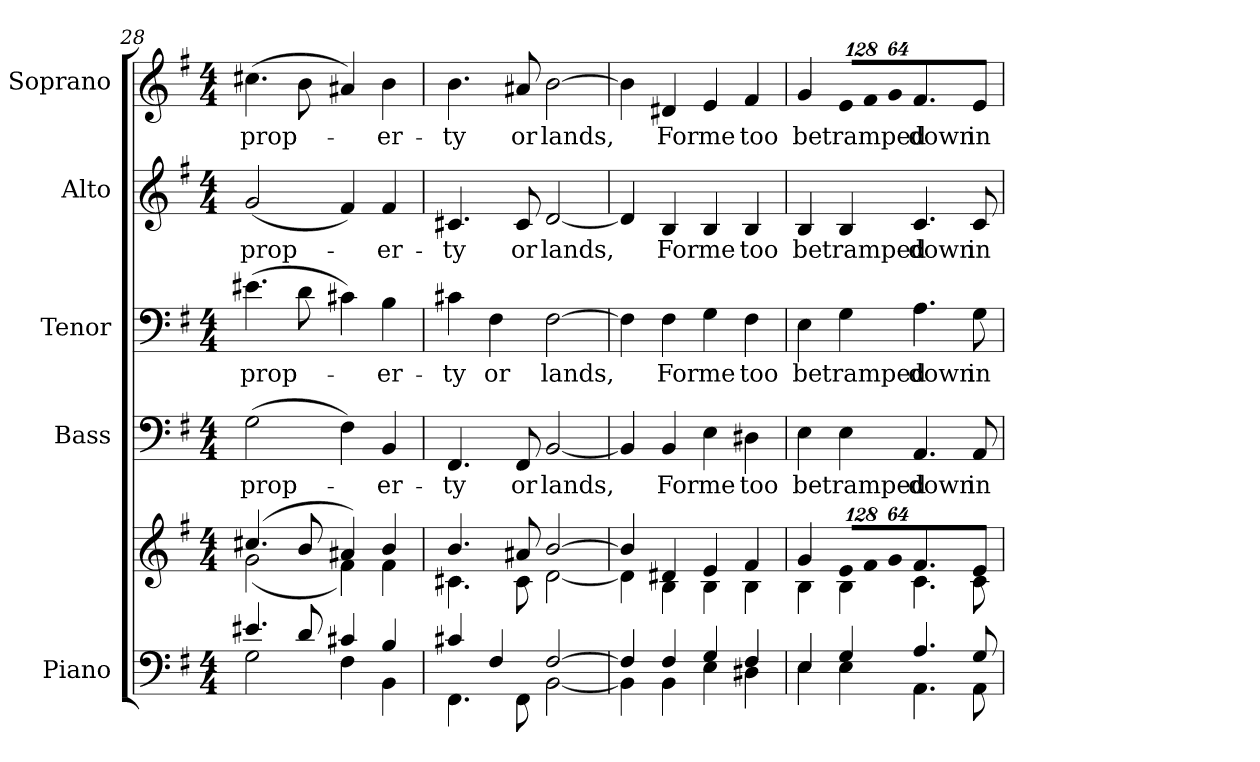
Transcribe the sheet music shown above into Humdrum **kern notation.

**kern	**kern	**kern	**text	**kern	**text	**kern	**text	**kern	**text
*part5	*part5	*part4	*part4	*part3	*part3	*part2	*part2	*part1	*part1
*staff6	*staff5	*staff4	*staff4	*staff3	*staff3	*staff2	*staff2	*staff1	*staff1
*I"Piano	*	*I"Bass	*	*I"Tenor	*	*I"Alto	*	*I"Soprano	*
*I'Pno.	*	*I'B.	*	*I'T.	*	*I'A.	*	*I'S.	*
!!LO:PB:g=z
*clefF4	*clefG2	*clefF4	*	*clefF4	*	*clefG2	*	*clefG2	*
*k[f#]	*k[f#]	*k[f#]	*	*k[f#]	*	*k[f#]	*	*k[f#]	*
*G:	*G:	*G:	*	*G:	*	*G:	*	*G:	*
*M4/4	*M4/4	*M4/4	*	*M4/4	*	*M4/4	*	*M4/4	*
=28	=28	=28	=28	=28	=28	=28	=28	=28	=28
*^	*^	*	*	*	*	*	*	*	*
!	!	!	!	!	!LO:LY:b:color=#000000	!	!	!	!	!	!
!	!	!	!	!	!	!	!LO:LY:b:color=#000000	!	!	!	!
!	!	!	!	!	!	!	!	!	!LO:LY:b:color=#000000	!	!
!	!	!	!	!	!	!	!	!	!	!	!LO:LY:b:color=#000000
4.e#Xi/	2Gi\	(4.cc#Xi/	(2gi\	(2Gi\	prop-	(4.e#Xi\	prop-	(2gi/	prop-	(4.cc#Xi\	prop-
8di/	.	8bi/	.	.	.	8di\	.	.	.	8bi\	.
4c#Xi/	4F#i\	4a#Xi/)	4f#i\)	4F#i\)	.	4c#Xi\)	.	4f#i/)	.	4a#Xi/)	.
!	!	!	!	!	!LO:LY:b:color=#000000	!	!	!	!	!	!
!	!	!	!	!	!	!	!LO:LY:b:color=#000000	!	!	!	!
!	!	!	!	!	!	!	!	!	!LO:LY:b:color=#000000	!	!
!	!	!	!	!	!	!	!	!	!	!	!LO:LY:b:color=#000000
4Bi/	4BBi\	4bi/	4f#i\	4BBi/	-er-	4Bi\	-er-	4f#i/	-er-	4bi\	-er-
=29	=29	=29	=29	=29	=29	=29	=29	=29	=29	=29	=29
!	!	!	!	!	!LO:LY:b:color=#000000	!	!	!	!	!	!
!	!	!	!	!	!	!	!LO:LY:b:color=#000000	!	!	!	!
!	!	!	!	!	!	!	!	!	!LO:LY:b:color=#000000	!	!
!	!	!	!	!	!	!	!	!	!	!	!LO:LY:b:color=#000000
4c#Xi/	4.FF#i\	4.bi/	4.c#Xi\	4.FF#i/	-ty	4c#Xi\	-ty	4.c#Xi/	-ty	4.bi\	-ty
!	!	!	!	!	!	!	!LO:LY:b:color=#000000	!	!	!	!
4F#i/	.	.	.	.	.	4F#i\	or	.	.	.	.
!	!	!	!	!	!LO:LY:b:color=#000000	!	!	!	!	!	!
!	!	!	!	!	!	!	!	!	!LO:LY:b:color=#000000	!	!
!	!	!	!	!	!	!	!	!	!	!	!LO:LY:b:color=#000000
.	8FF#i\	8a#Xi/	8c#i\	8FF#i/	or	.	.	8c#i/	or	8a#Xi/	or
!	!	!	!	!	!LO:LY:b:color=#000000	!	!	!	!	!	!
!	!	!	!	!	!	!	!LO:LY:b:color=#000000	!	!	!	!
!	!	!	!	!	!	!	!	!	!LO:LY:b:color=#000000	!	!
!	!	!	!	!	!	!	!	!	!	!	!LO:LY:b:color=#000000
[>2F#i/	[<2BBi\	[>2bi/	[<2di\	[<2BBi/	lands,	[>2F#i\	lands,	[<2di/	lands,	[>2bi\	lands,
!!LO:PB:g=z
=30	=30	=30	=30	=30	=30	=30	=30	=30	=30	=30	=30
4F#i/]	4BBi\]	4bi/]	4di\]	4BBi/]	.	4F#i\]	.	4di/]	.	4bi\]	.
!	!	!	!	!	!LO:LY:b:color=#000000	!	!	!	!	!	!
!	!	!	!	!	!	!	!LO:LY:b:color=#000000	!	!	!	!
!	!	!	!	!	!	!	!	!	!LO:LY:b:color=#000000	!	!
!	!	!	!	!	!	!	!	!	!	!	!LO:LY:b:color=#000000
4F#i/	4BBi\	4d#Xi/	4Bi\	4BBi/	For	4F#i\	For	4Bi/	For	4d#Xi/	For
!	!	!	!	!	!LO:LY:b:color=#000000	!	!	!	!	!	!
!	!	!	!	!	!	!	!LO:LY:b:color=#000000	!	!	!	!
!	!	!	!	!	!	!	!	!	!LO:LY:b:color=#000000	!	!
!	!	!	!	!	!	!	!	!	!	!	!LO:LY:b:color=#000000
4Gi/	4Ei\	4ei/	4Bi\	4Ei\	me	4Gi\	me	4Bi/	me	4ei/	me
!	!	!	!	!	!LO:LY:b:color=#000000	!	!	!	!	!	!
!	!	!	!	!	!	!	!LO:LY:b:color=#000000	!	!	!	!
!	!	!	!	!	!	!	!	!	!LO:LY:b:color=#000000	!	!
!	!	!	!	!	!	!	!	!	!	!	!LO:LY:b:color=#000000
4F#i/	4D#Xi\	4f#i/	4Bi\	4D#Xi\	too	4F#i\	too	4Bi/	too	4f#i/	too
=31	=31	=31	=31	=31	=31	=31	=31	=31	=31	=31	=31
!	!	!	!	!	!LO:LY:b:color=#000000	!	!	!	!	!	!
!	!	!	!	!	!	!	!LO:LY:b:color=#000000	!	!	!	!
!	!	!	!	!	!	!	!	!	!LO:LY:b:color=#000000	!	!
!	!	!	!	!	!	!	!	!	!	!	!LO:LY:b:color=#000000
4Ei/	4Ei\	4gi/	4Bi\	4Ei\	be	4Ei\	be	4Bi/	be	4gi/	be
*	*	*Xbrackettup	*	*	*	*	*	*	*	*	*
!	!	!LO:N:vis=8	!	!	!	!	!	!	!	!	!
!	!	!	!	!	!LO:LY:b:color=#000000	!	!	!	!	!	!
!	!	!	!	!	!	!	!LO:LY:b:color=#000000	!	!	!	!
!	!	!	!	!	!	!	!	!	!LO:LY:b:color=#000000	!	!
*	*	*	*	*	*	*	*	*	*	*Xbrackettup	*
!	!	!	!	!	!	!	!	!	!	!LO:N:vis=8	!
!	!	!	!	!	!	!	!	!	!	!	!LO:LY:b:color=#000000
4Gi/	4Ei\	1024%85ei/L	4Bi\	4Ei\	tramped	4Gi\	tramped	4Bi/	tramped	1024%85ei/L	tramped
!	!	!LO:N:vis=8	!	!	!	!	!	!	!	!LO:N:vis=8	!
.	.	1024%85f#i/	.	.	.	.	.	.	.	1024%85f#i/	.
!	!	!LO:N:vis=8	!	!	!	!	!	!	!	!LO:N:vis=8	!
.	.	512%43gi/J	.	.	.	.	.	.	.	512%43gi/J	.
!	!	!	!	!	!LO:LY:b:color=#000000	!	!	!	!	!	!
!	!	!	!	!	!	!	!LO:LY:b:color=#000000	!	!	!	!
!	!	!	!	!	!	!	!	!	!LO:LY:b:color=#000000	!	!
!	!	!	!	!	!	!	!	!	!	!	!LO:LY:b:color=#000000
4.Ai/	4.AAi\	4.f#i/	4.ci\	4.AAi/	down	4.Ai\	down	4.ci/	down	4.f#i/	down
!	!	!	!	!	!LO:LY:b:color=#000000	!	!	!	!	!	!
!	!	!	!	!	!	!	!LO:LY:b:color=#000000	!	!	!	!
!	!	!	!	!	!	!	!	!	!LO:LY:b:color=#000000	!	!
!	!	!	!	!	!	!	!	!	!	!	!LO:LY:b:color=#000000
8Gi/	8AAi\	8ei/	8ci\	8AAi/	in	8Gi\	in	8ci/	in	8ei/	in
*v	*v	*	*	*	*	*	*	*	*	*	*
*	*v	*v	*	*	*	*	*	*	*	*
=	=	=	=	=	=	=	=	=	=
*-	*-	*-	*-	*-	*-	*-	*-	*-	*-
